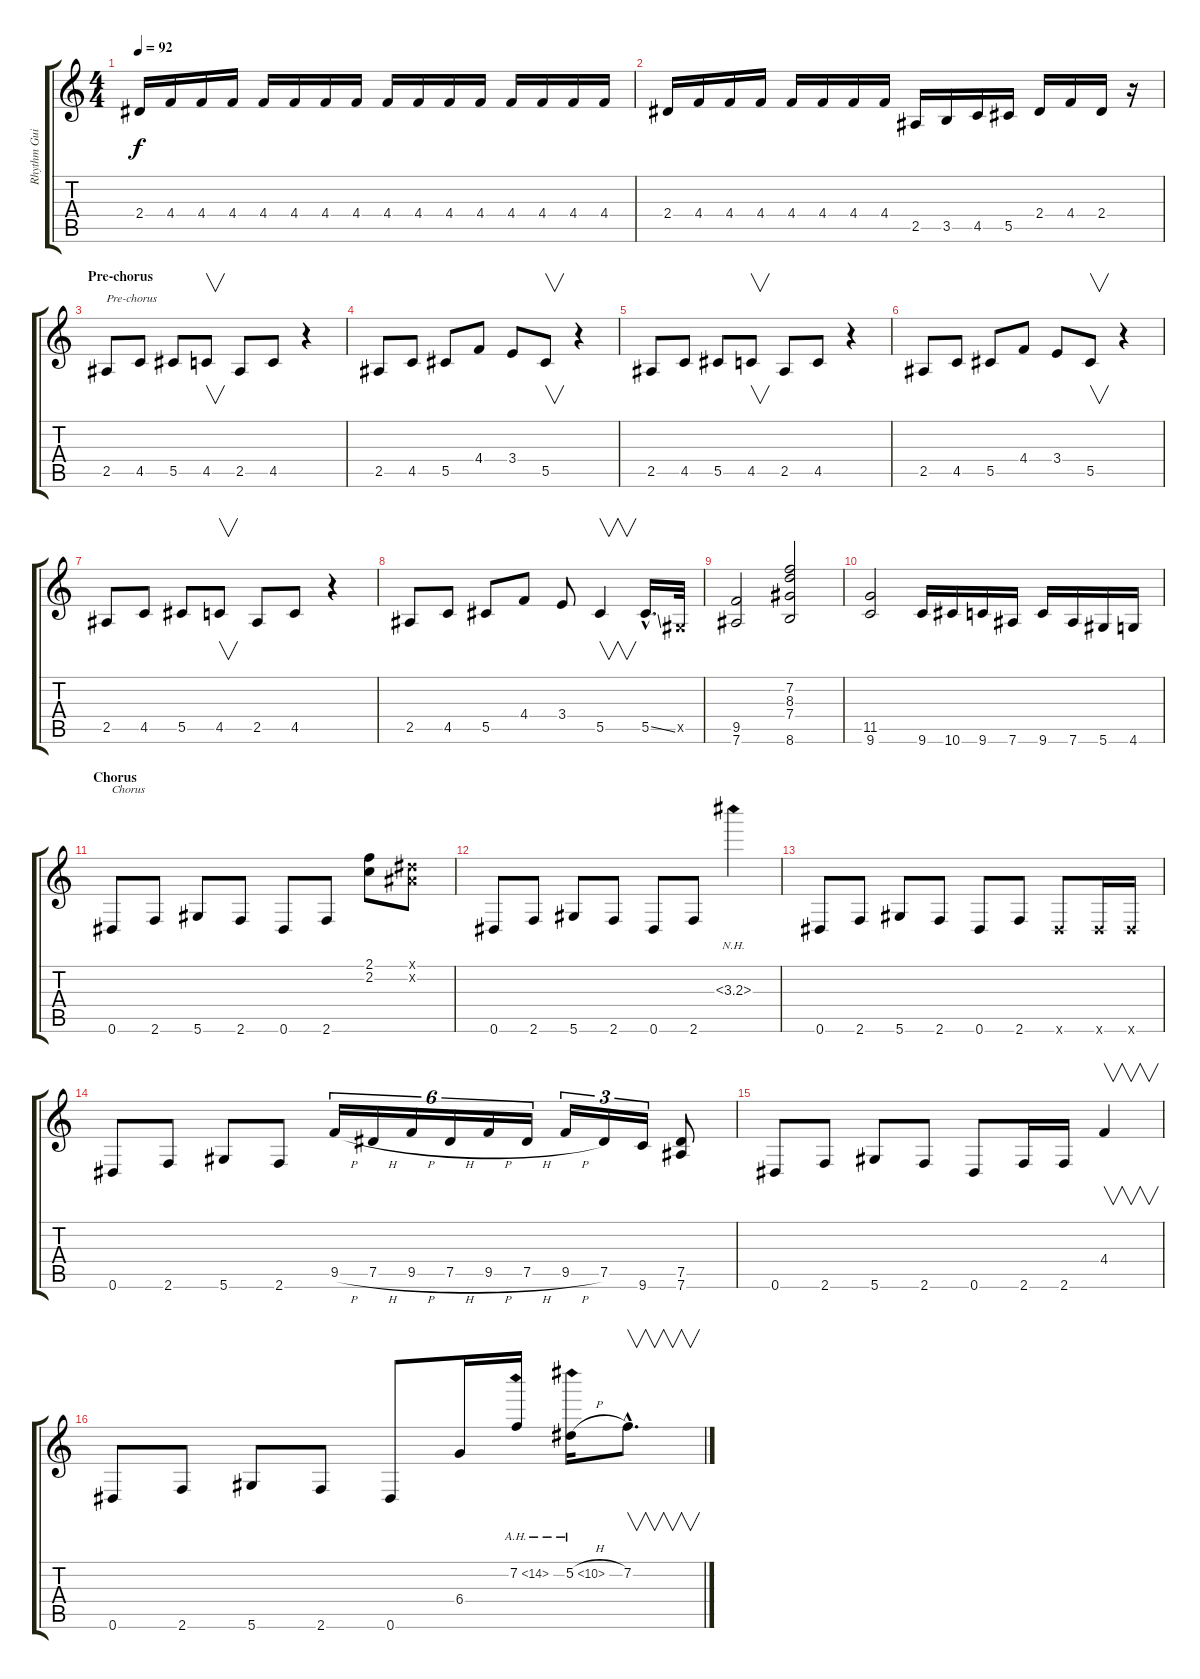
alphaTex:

\track ("Rhythm Guitar" "Rhythm Gui") {instrument distortionguitar}
\staff {score tabs}
\tuning (Eb4 Bb3 Gb3 Db3 Ab2 Eb2) {hide}
\ts (4 4)
\tempo 92
\clef g2
\ks c
2.4.16{dy f} 4.4.16 4.4.16 4.4.16 4.4.16 4.4.16 4.4.16 4.4.16 4.4.16 4.4.16 4.4.16 4.4.16 4.4.16 4.4.16 4.4.16 4.4.16 |
2.4.16 4.4.16 4.4.16 4.4.16 4.4.16 4.4.16 4.4.16 4.4.16 2.5.16 3.5.16 4.5.16 5.5.16 2.4.16 4.4.16 2.4.16 r.16 |
\section ("" "Pre-chorus")
2.5.8{txt "Pre-chorus"} 4.5.8 5.5.8 4.5.8{v} 2.5.8 4.5.8 r.4 |
2.5.8 4.5.8 5.5.8 4.4.8 3.4.8 5.5.8{v} r.4 |
2.5.8 4.5.8 5.5.8 4.5.8{v} 2.5.8 4.5.8 r.4 |
2.5.8 4.5.8 5.5.8 4.4.8 3.4.8 5.5.8{v} r.4 |
2.5.8 4.5.8 5.5.8 4.5.8{v} 2.5.8 4.5.8 r.4 |
2.5.8 4.5.8 5.5.8 4.4.8 3.4.8 5.5.4{v} 5.5{ss hac}.16{d} 0.5{x}.32 |
(9.5 7.6).2 (7.2 8.3 7.4 8.6).2 |
(11.5 9.6).2 9.6.16 10.6.16 9.6.16 7.6.16 9.6.16 7.6.16 5.6.16 4.6.16 |
\section ("" "Chorus")
0.6.8{txt "Chorus"} 2.6.8 5.6.8 2.6.8 0.6.8 2.6.8 (2.1 2.2).8 (0.1{x} 0.2{x}).8 |
0.6.8 2.6.8 5.6.8 2.6.8 0.6.8 2.6.8 3.3{nh}.4 |
0.6.8 2.6.8 5.6.8 2.6.8 0.6.8 2.6.8 0.6{x}.8 0.6{x}.16 0.6{x}.16 |
0.6.8 2.6.8 5.6.8 2.6.8 9.5{h}.16{tu (6 4)} 7.5{h}.16{tu (6 4)} 9.5{h}.16{tu (6 4)} 7.5{h}.16{tu (6 4)} 9.5{h}.16{tu (6 4)} 7.5{h}.16{tu (6 4)} 9.5{h}.16{tu (3 2)} 7.5.16{tu (3 2)} 9.6.16{tu (3 2)} (7.5 7.6).8 |
0.6.8 2.6.8 5.6.8 2.6.8 0.6.8 2.6.16 2.6.16 4.4.4{v} |
0.6.8 2.6.8 5.6.8 2.6.8 0.6.8 6.4.16 7.2{ah 7}.16 5.2{ah 5 h}.16 7.2{hac}.8{v d}
